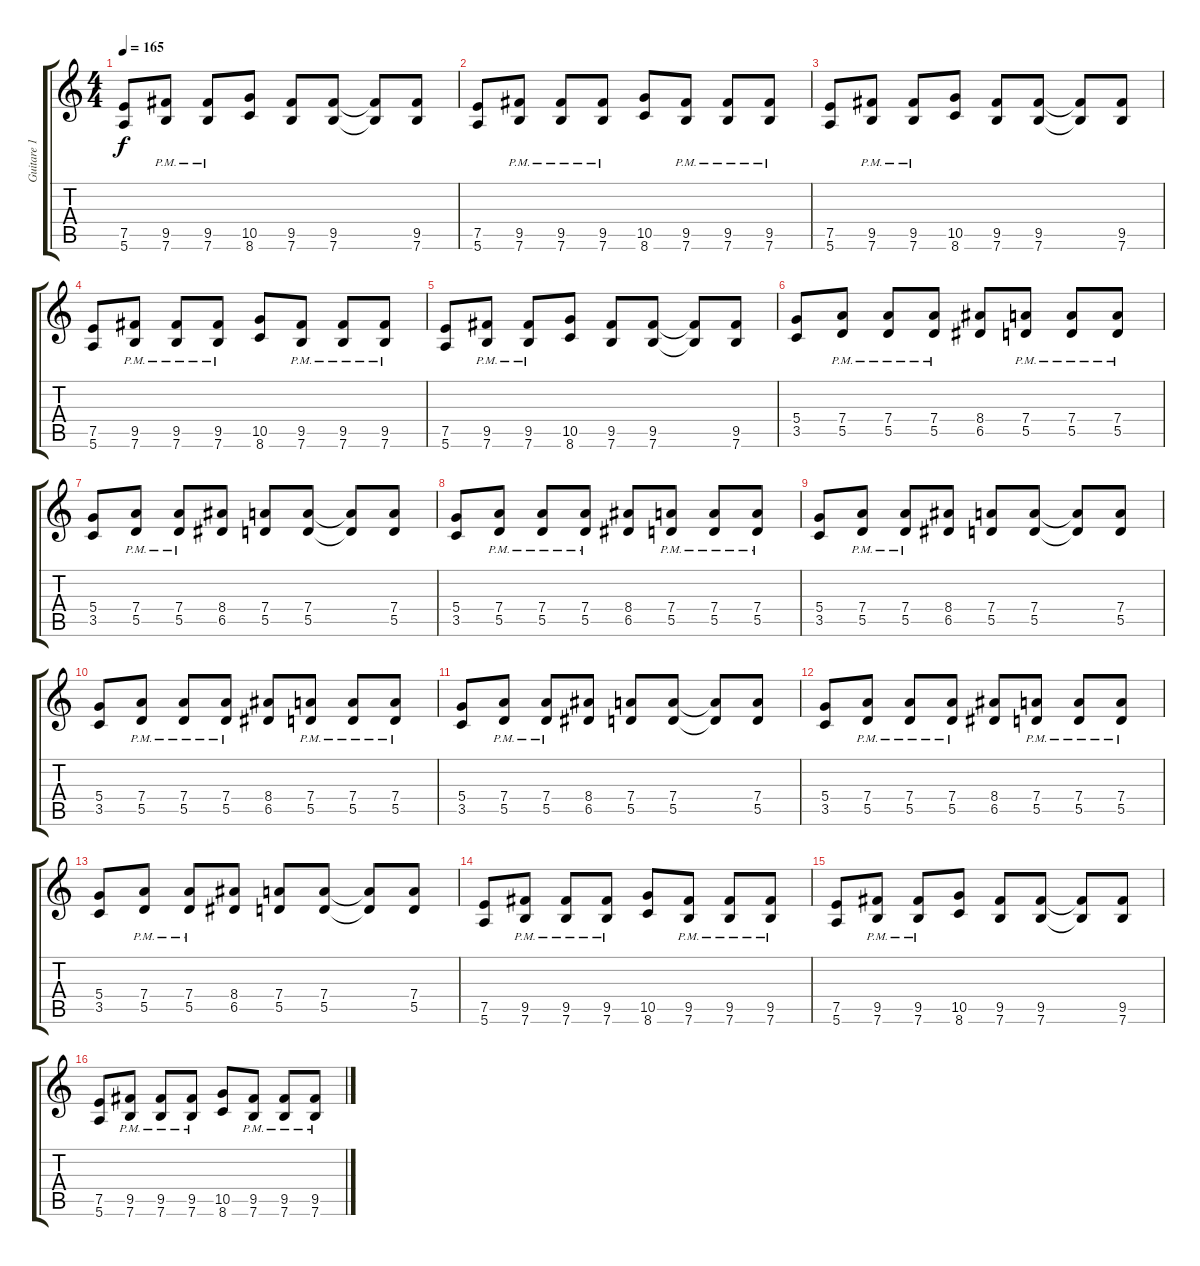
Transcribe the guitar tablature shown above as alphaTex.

\track ("Guitare 1" "Guitare 1") {instrument overdrivenguitar}
\staff {score tabs}
\tuning (E4 B3 G3 D3 A2 E2) {hide}
\ts (4 4)
\tempo 165
\clef g2
\ks c
(7.5 5.6).8{dy f} (9.5{pm} 7.6{pm}).8 (9.5{pm} 7.6{pm}).8 (10.5 8.6).8 (9.5 7.6).8 (9.5 7.6).8 (9.5{t} 7.6{t}).8 (9.5 7.6).8 |
(7.5 5.6).8 (9.5{pm} 7.6{pm}).8 (9.5{pm} 7.6{pm}).8 (9.5{pm} 7.6{pm}).8 (10.5 8.6).8 (9.5{pm} 7.6{pm}).8 (9.5{pm} 7.6{pm}).8 (9.5{pm} 7.6{pm}).8 |
(7.5 5.6).8 (9.5{pm} 7.6{pm}).8 (9.5{pm} 7.6{pm}).8 (10.5 8.6).8 (9.5 7.6).8 (9.5 7.6).8 (9.5{t} 7.6{t}).8 (9.5 7.6).8 |
(7.5 5.6).8 (9.5{pm} 7.6{pm}).8 (9.5{pm} 7.6{pm}).8 (9.5{pm} 7.6{pm}).8 (10.5 8.6).8 (9.5{pm} 7.6{pm}).8 (9.5{pm} 7.6{pm}).8 (9.5{pm} 7.6{pm}).8 |
(7.5 5.6).8 (9.5{pm} 7.6{pm}).8 (9.5{pm} 7.6{pm}).8 (10.5 8.6).8 (9.5 7.6).8 (9.5 7.6).8 (9.5{t} 7.6{t}).8 (9.5 7.6).8 |
(5.4 3.5).8 (7.4{pm} 5.5{pm}).8 (7.4{pm} 5.5{pm}).8 (7.4{pm} 5.5{pm}).8 (8.4 6.5).8 (7.4{pm} 5.5{pm}).8 (7.4{pm} 5.5{pm}).8 (7.4{pm} 5.5{pm}).8 |
(5.4 3.5).8 (7.4{pm} 5.5{pm}).8 (7.4{pm} 5.5{pm}).8 (8.4 6.5).8 (7.4 5.5).8 (7.4 5.5).8 (7.4{t} 5.5{t}).8 (7.4 5.5).8 |
(5.4 3.5).8 (7.4{pm} 5.5{pm}).8 (7.4{pm} 5.5{pm}).8 (7.4{pm} 5.5{pm}).8 (8.4 6.5).8 (7.4{pm} 5.5{pm}).8 (7.4{pm} 5.5{pm}).8 (7.4{pm} 5.5{pm}).8 |
(5.4 3.5).8 (7.4{pm} 5.5{pm}).8 (7.4{pm} 5.5{pm}).8 (8.4 6.5).8 (7.4 5.5).8 (7.4 5.5).8 (7.4{t} 5.5{t}).8 (7.4 5.5).8 |
(5.4 3.5).8 (7.4{pm} 5.5{pm}).8 (7.4{pm} 5.5{pm}).8 (7.4{pm} 5.5{pm}).8 (8.4 6.5).8 (7.4{pm} 5.5{pm}).8 (7.4{pm} 5.5{pm}).8 (7.4{pm} 5.5{pm}).8 |
(5.4 3.5).8 (7.4{pm} 5.5{pm}).8 (7.4{pm} 5.5{pm}).8 (8.4 6.5).8 (7.4 5.5).8 (7.4 5.5).8 (7.4{t} 5.5{t}).8 (7.4 5.5).8 |
(5.4 3.5).8 (7.4{pm} 5.5{pm}).8 (7.4{pm} 5.5{pm}).8 (7.4{pm} 5.5{pm}).8 (8.4 6.5).8 (7.4{pm} 5.5{pm}).8 (7.4{pm} 5.5{pm}).8 (7.4{pm} 5.5{pm}).8 |
(5.4 3.5).8 (7.4{pm} 5.5{pm}).8 (7.4{pm} 5.5{pm}).8 (8.4 6.5).8 (7.4 5.5).8 (7.4 5.5).8 (7.4{t} 5.5{t}).8 (7.4 5.5).8 |
(7.5 5.6).8 (9.5{pm} 7.6{pm}).8 (9.5{pm} 7.6{pm}).8 (9.5{pm} 7.6{pm}).8 (10.5 8.6).8 (9.5{pm} 7.6{pm}).8 (9.5{pm} 7.6{pm}).8 (9.5{pm} 7.6{pm}).8 |
(7.5 5.6).8 (9.5{pm} 7.6{pm}).8 (9.5{pm} 7.6{pm}).8 (10.5 8.6).8 (9.5 7.6).8 (9.5 7.6).8 (9.5{t} 7.6{t}).8 (9.5 7.6).8 |
(7.5 5.6).8 (9.5{pm} 7.6{pm}).8 (9.5{pm} 7.6{pm}).8 (9.5{pm} 7.6{pm}).8 (10.5 8.6).8 (9.5{pm} 7.6{pm}).8 (9.5{pm} 7.6{pm}).8 (9.5{pm} 7.6{pm}).8
